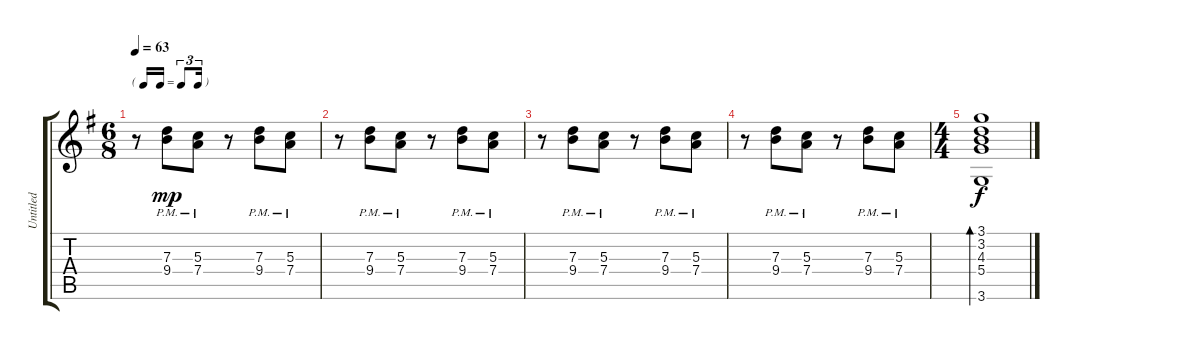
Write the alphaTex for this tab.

\track ("Untitled" "Untitled") {instrument electricguitarjazz}
\staff {score tabs}
\tuning (E4 B3 G3 D3 A2 E2) {hide}
\ts (6 8)
\tf triplet16th
\tempo 63
\clef g2
\ks g
r.8{dy mp} (7.3{pm} 9.4{pm}).8 (5.3{pm} 7.4{pm}).8 r.8 (7.3{pm} 9.4{pm}).8 (5.3{pm} 7.4{pm}).8 |
r.8 (7.3{pm} 9.4{pm}).8 (5.3{pm} 7.4{pm}).8 r.8 (7.3{pm} 9.4{pm}).8 (5.3{pm} 7.4{pm}).8 |
r.8 (7.3{pm} 9.4{pm}).8 (5.3{pm} 7.4{pm}).8 r.8 (7.3{pm} 9.4{pm}).8 (5.3{pm} 7.4{pm}).8 |
r.8 (7.3{pm} 9.4{pm}).8 (5.3{pm} 7.4{pm}).8 r.8 (7.3{pm} 9.4{pm}).8 (5.3{pm} 7.4{pm}).8 |
\ts (4 4)
(3.1 3.2 4.3 5.4 3.6).1{bd 120 dy f}
